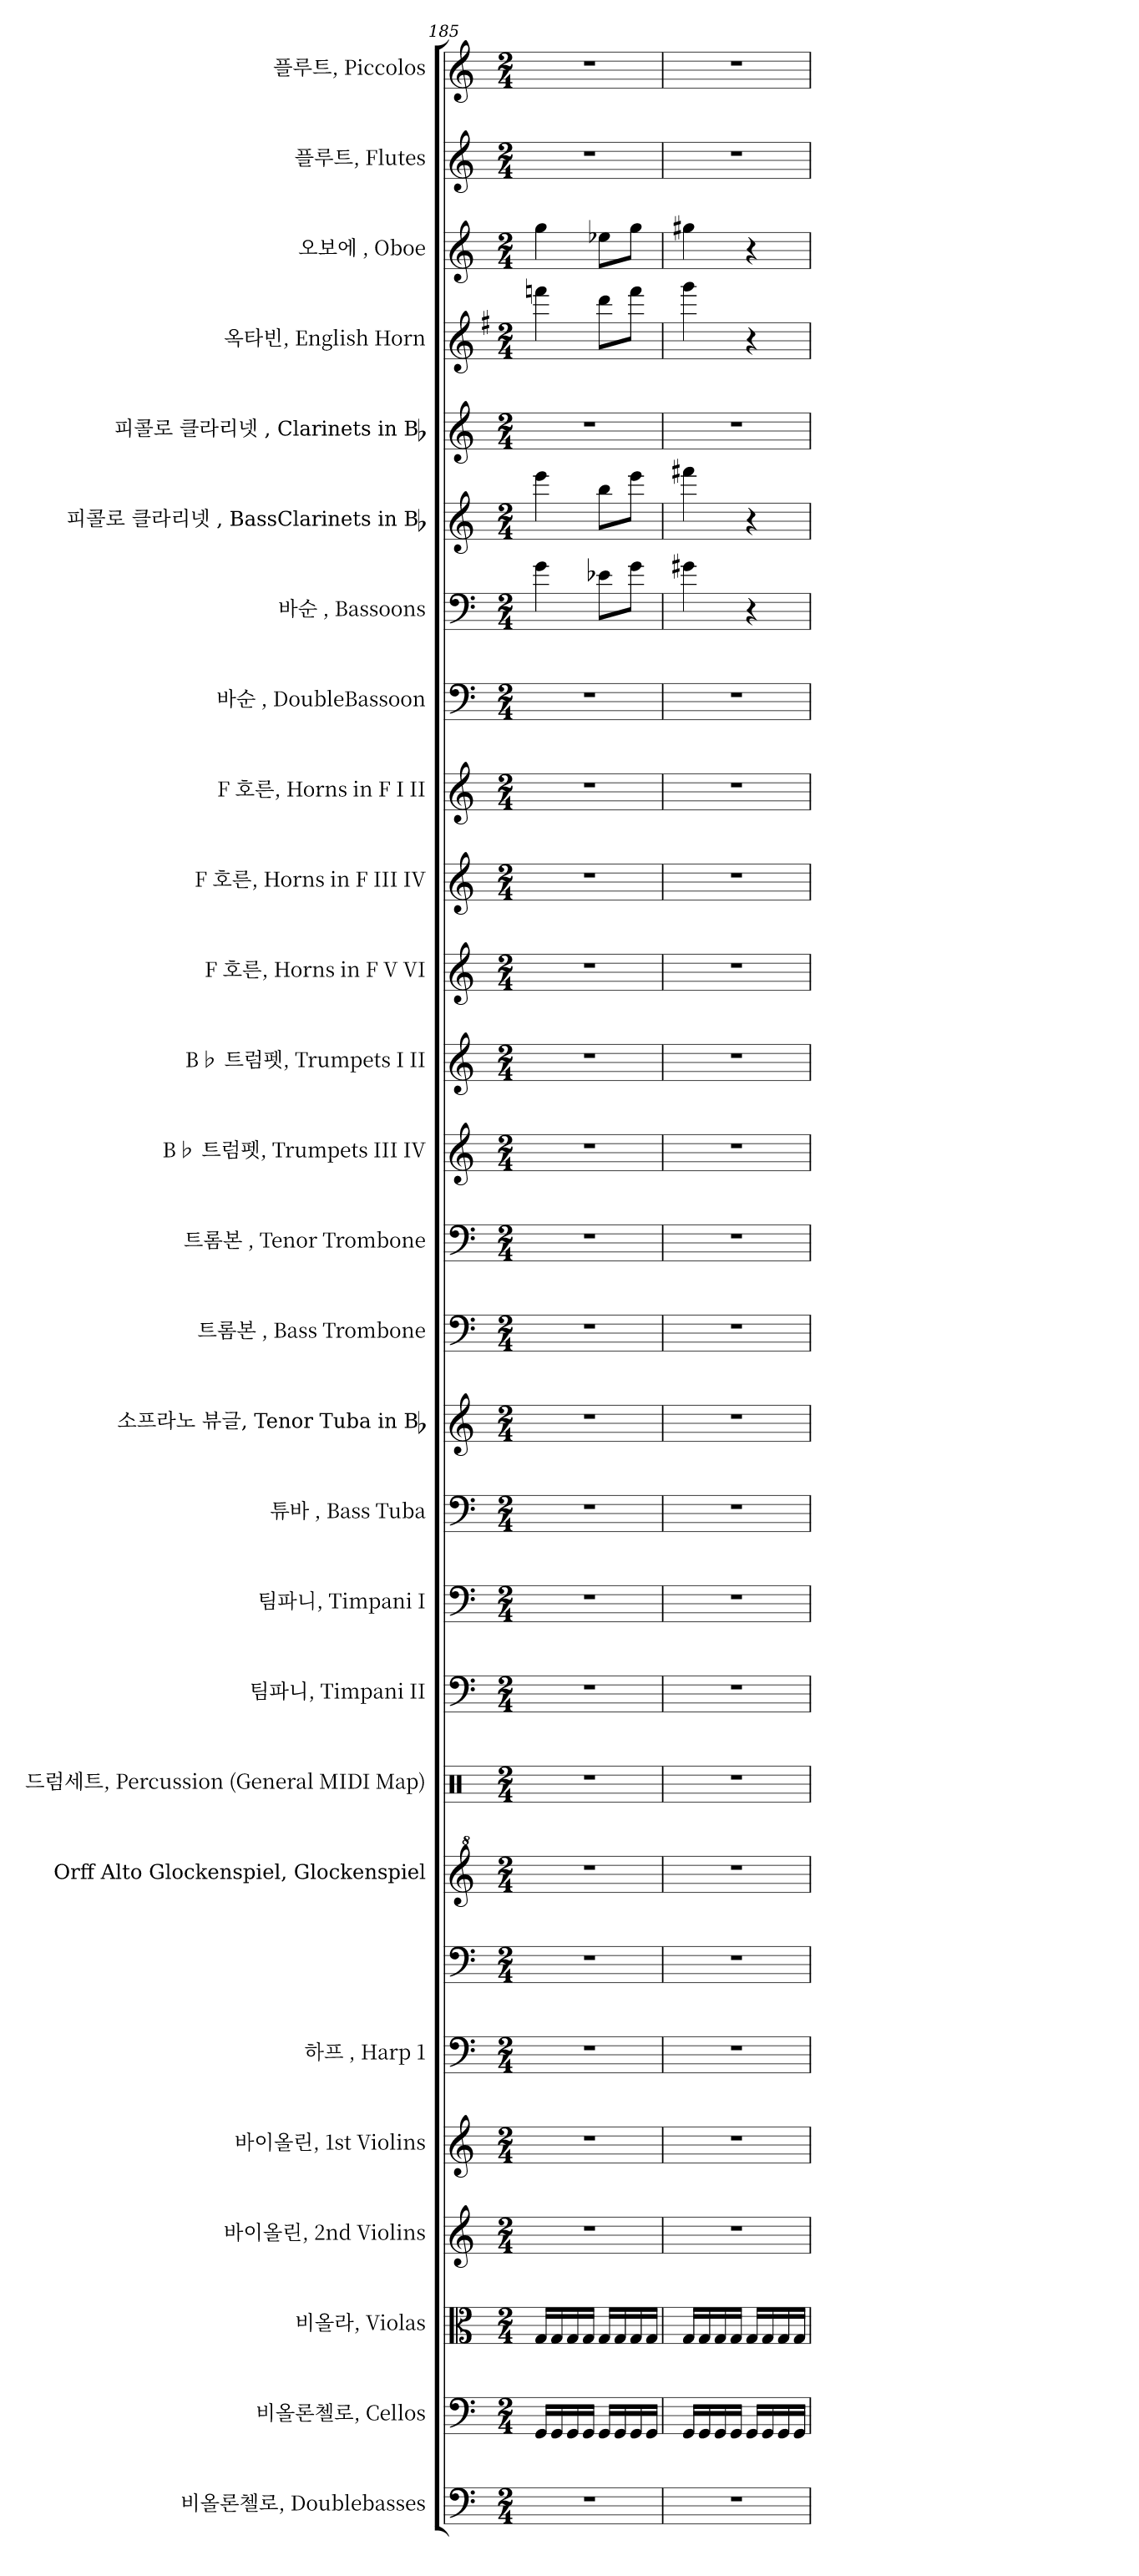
**kern	**kern	**kern	**kern	**kern	**kern	**kern	**kern	**kern	**kern	**kern	**kern	**kern	**kern	**kern	**kern	**kern	**kern	**kern	**kern	**kern	**kern	**kern	**kern	**kern	**kern	**kern	**kern
*part27	*part26	*part25	*part24	*part23	*part22	*part22	*part21	*part20	*part19	*part18	*part17	*part16	*part15	*part14	*part13	*part12	*part11	*part10	*part9	*part8	*part7	*part6	*part5	*part4	*part3	*part2	*part1
*staff28	*staff27	*staff26	*staff25	*staff24	*staff23	*staff22	*staff21	*staff20	*staff19	*staff18	*staff17	*staff16	*staff15	*staff14	*staff13	*staff12	*staff11	*staff10	*staff9	*staff8	*staff7	*staff6	*staff5	*staff4	*staff3	*staff2	*staff1
*I"비올론첼로, Doublebasses	*I"비올론첼로, Cellos	*I"비올라, Violas	*I"바이올린, 2nd Violins	*I"바이올린, 1st Violins	*I"하프 , Harp 1	*	*I"Orff Alto Glockenspiel, Glockenspiel	*I"드럼세트, Percussion (General MIDI Map)	*I"팀파니, Timpani II	*I"팀파니, Timpani I	*I"튜바 , Bass Tuba	*I"소프라노 뷰글, Tenor Tuba in Bb	*I"트롬본 , Bass Trombone	*I"트롬본 , Tenor Trombone	*I"B♭ 트럼펫, Trumpets III IV	*I"B♭ 트럼펫, Trumpets I II	*I"F 호른, Horns in F  V  VI	*I"F 호른, Horns in F III IV	*I"F 호른, Horns in F  I  II	*I"바순 , DoubleBassoon	*I"바순 , Bassoons	*I"피콜로 클라리넷 , BassClarinets in Bb	*I"피콜로 클라리넷 , Clarinets in Bb	*I"옥타빈, English Horn	*I"오보에 , Oboe	*I"플루트, Flutes	*I"플루트, Piccolos
*	*	*I'Vlas.	*I'Vlns.	*I'Vlns.	*I'Hrp.	*	*I'O. A. Glk.	*	*I'Timp.	*I'Timp.	*I'Tba.	*	*I'Tbn.	*I'Tbn.	*I'B♭ Tpt.	*I'B♭ Tpt.	*I'F Hn.	*I'F Hn.	*I'F Hn.	*	*I'Bsn.	*	*	*	*I'Ob.	*I'Fl.	*
*clefF4	*clefF4	*clefC3	*clefG2	*clefG2	*clefF4	*clefF4	*clefG^2	*clefX	*clefF4	*clefF4	*clefF4	*clefG2	*clefF4	*clefF4	*clefG2	*clefG2	*clefG2	*clefG2	*clefG2	*clefF4	*clefF4	*clefG2	*clefG2	*clefG2	*clefG2	*clefG2	*clefG2
*	*	*	*	*	*	*	*	*	*	*	*	*	*	*	*ITrd1c2	*ITrd1c2	*ITrd4c7	*ITrd4c7	*ITrd4c7	*	*	*ITrd-5c-8	*ITrd-5c-8	*ITrd4c7	*	*	*
*k[]	*k[]	*k[]	*k[]	*k[]	*k[]	*k[]	*k[]	*k[]	*k[]	*k[]	*k[]	*k[]	*k[]	*k[]	*k[b-e-]	*k[b-e-]	*k[b-]	*k[b-]	*k[b-]	*k[]	*k[]	*k[b-e-a-d-]	*k[b-e-a-d-]	*k[]	*k[]	*k[]	*k[]
*M2/4	*M2/4	*M2/4	*M2/4	*M2/4	*M2/4	*M2/4	*M2/4	*M2/4	*M2/4	*M2/4	*M2/4	*M2/4	*M2/4	*M2/4	*M2/4	*M2/4	*M2/4	*M2/4	*M2/4	*M2/4	*M2/4	*M2/4	*M2/4	*M2/4	*M2/4	*M2/4	*M2/4
=185	=185	=185	=185	=185	=185	=185	=185	=185	=185	=185	=185	=185	=185	=185	=185	=185	=185	=185	=185	=185	=185	=185	=185	=185	=185	=185	=185
2r	16GG/LL	16G/LL	2r	2r	2r	2r	2r	2r	2r	2r	2r	2r	2r	2r	2r	2r	2r	2r	2r	2r	4g\	4cccc\	2r	4bb-X\	4gg\	2r	2r
.	16GG/	16G/	.	.	.	.	.	.	.	.	.	.	.	.	.	.	.	.	.	.	.	.	.	.	.	.	.
.	16GG/	16G/	.	.	.	.	.	.	.	.	.	.	.	.	.	.	.	.	.	.	.	.	.	.	.	.	.
.	16GG/JJ	16G/JJ	.	.	.	.	.	.	.	.	.	.	.	.	.	.	.	.	.	.	.	.	.	.	.	.	.
.	16GG/LL	16G/LL	.	.	.	.	.	.	.	.	.	.	.	.	.	.	.	.	.	.	8e-X\L	8ggg\L	.	8gg\L	8ee-X\L	.	.
.	16GG/	16G/	.	.	.	.	.	.	.	.	.	.	.	.	.	.	.	.	.	.	.	.	.	.	.	.	.
.	16GG/	16G/	.	.	.	.	.	.	.	.	.	.	.	.	.	.	.	.	.	.	8g\J	8cccc\J	.	8bb-\J	8gg\J	.	.
.	16GG/JJ	16G/JJ	.	.	.	.	.	.	.	.	.	.	.	.	.	.	.	.	.	.	.	.	.	.	.	.	.
=186	=186	=186	=186	=186	=186	=186	=186	=186	=186	=186	=186	=186	=186	=186	=186	=186	=186	=186	=186	=186	=186	=186	=186	=186	=186	=186	=186
2r	16GG/LL	16G/LL	2r	2r	2r	2r	2r	2r	2r	2r	2r	2r	2r	2r	2r	2r	2r	2r	2r	2r	4g#X\	4ddddn\	2r	4ccc\	4gg#X\	2r	2r
.	16GG/	16G/	.	.	.	.	.	.	.	.	.	.	.	.	.	.	.	.	.	.	.	.	.	.	.	.	.
.	16GG/	16G/	.	.	.	.	.	.	.	.	.	.	.	.	.	.	.	.	.	.	.	.	.	.	.	.	.
.	16GG/JJ	16G/JJ	.	.	.	.	.	.	.	.	.	.	.	.	.	.	.	.	.	.	.	.	.	.	.	.	.
.	16GG/LL	16G/LL	.	.	.	.	.	.	.	.	.	.	.	.	.	.	.	.	.	.	4r	4r	.	4r	4r	.	.
.	16GG/	16G/	.	.	.	.	.	.	.	.	.	.	.	.	.	.	.	.	.	.	.	.	.	.	.	.	.
.	16GG/	16G/	.	.	.	.	.	.	.	.	.	.	.	.	.	.	.	.	.	.	.	.	.	.	.	.	.
.	16GG/JJ	16G/JJ	.	.	.	.	.	.	.	.	.	.	.	.	.	.	.	.	.	.	.	.	.	.	.	.	.
=	=	=	=	=	=	=	=	=	=	=	=	=	=	=	=	=	=	=	=	=	=	=	=	=	=	=	=
*-	*-	*-	*-	*-	*-	*-	*-	*-	*-	*-	*-	*-	*-	*-	*-	*-	*-	*-	*-	*-	*-	*-	*-	*-	*-	*-	*-
